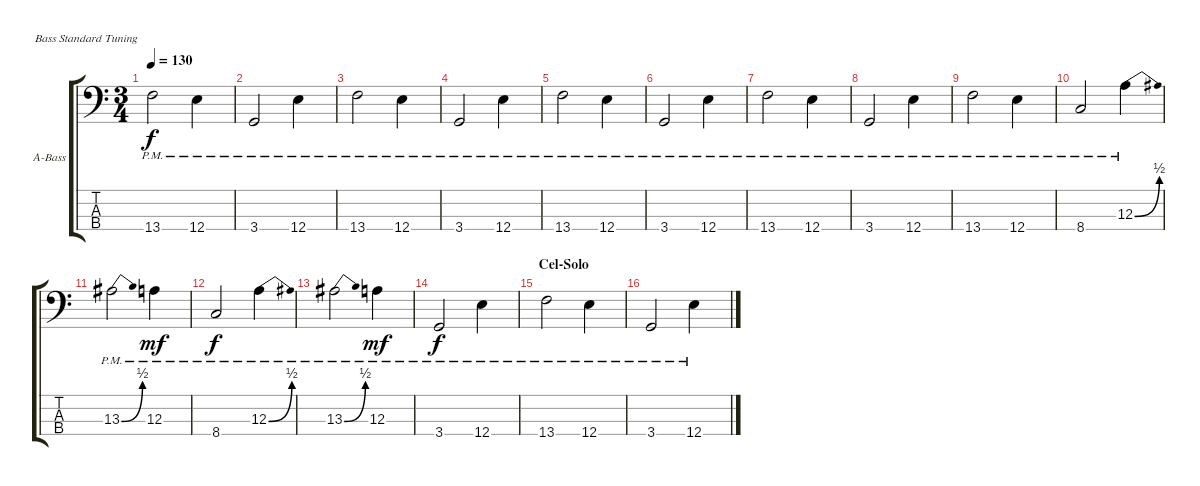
\bracketExtendMode groupsimilarinstruments
\firstSystemTrackNameOrientation horizontal
\otherSystemsTrackNameOrientation horizontal
\track ("Bass1" "A-Bass") {instrument acousticbass}
\staff {score tabs}
\tuning (G2 D2 A1 E1)
\ts (3 4)
\tempo 130
\clef f4
\ks c
13.4{pm}.2{dy f} 12.4{pm}.4 |
3.4{pm}.2 12.4{pm}.4 |
13.4{pm}.2 12.4{pm}.4 |
3.4{pm}.2 12.4{pm}.4 |
13.4{pm}.2 12.4{pm}.4 |
3.4{pm}.2 12.4{pm}.4 |
13.4{pm}.2 12.4{pm}.4 |
3.4{pm}.2 12.4{pm}.4 |
13.4{pm}.2 12.4{pm}.4 |
8.4{pm}.2 12.3{be (bend 0 0 44.4 2) pm}.4 |
13.3{be (bend 0 0 44.4 2) pm}.2 12.3{pm}.4{dy mf} |
8.4{pm}.2{dy f} 12.3{be (bend 0 0 44.4 2) pm}.4 |
13.3{be (bend 0 0 44.4 2) pm}.2 12.3{pm}.4{dy mf} |
3.4{pm}.2{dy f} 12.4{pm}.4 |
\section ("" "Cel-Solo")
13.4{pm}.2 12.4{pm}.4 |
3.4{pm}.2 12.4{pm}.4
